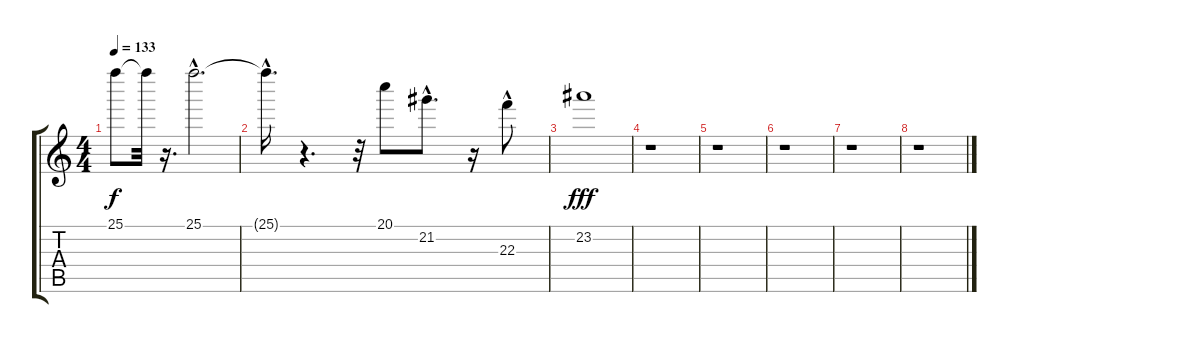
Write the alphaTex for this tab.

\track "" {instrument electricbassfinger}
\staff {score tabs}
\tuning (E4 B3 G3 D3 A2 E2) {hide}
\ts (4 4)
\tempo 133
\clef g2
\ks c
25.1.8{dy f} 25.1{t}.32 r.16{d} 25.1{hac}.2{d} |
25.1{hac t}.16{d} r.4{d} r.32 20.1.8 21.2{hac}.8{d} r.16 22.3{hac}.8 |
23.2.1{dy fff} |
r.1 |
r.1 |
r.1 |
r.1 |
r.1
